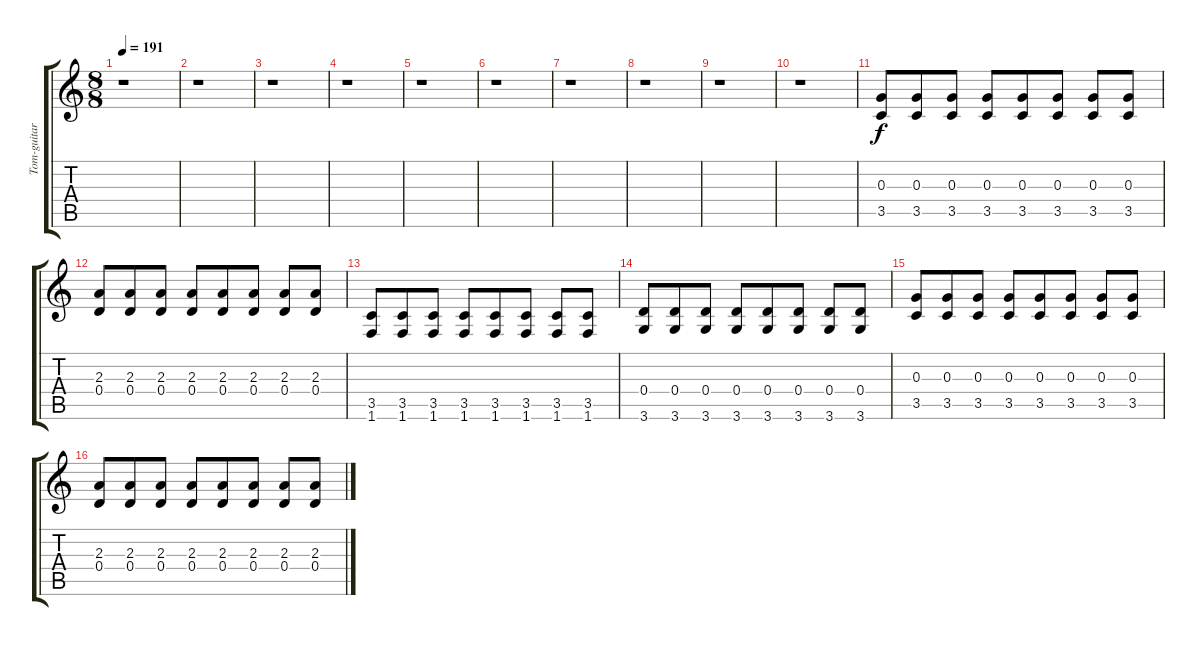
\track ("Tom-guitar" "Tom-guitar") {instrument distortionguitar}
\staff {score tabs}
\tuning (E4 B3 G3 D3 A2 E2) {hide}
\ts (8 8)
\tempo 191
\clef g2
\ks c
r.1{dy f} |
r.1 |
r.1 |
r.1 |
r.1 |
r.1 |
r.1 |
r.1 |
r.1 |
r.1 |
(0.3 3.5).8 (0.3 3.5).8 (0.3 3.5).8 (0.3 3.5).8 (0.3 3.5).8 (0.3 3.5).8 (0.3 3.5).8 (0.3 3.5).8 |
(2.3 0.4).8 (2.3 0.4).8 (2.3 0.4).8 (2.3 0.4).8 (2.3 0.4).8 (2.3 0.4).8 (2.3 0.4).8 (2.3 0.4).8 |
(3.5 1.6).8 (3.5 1.6).8 (3.5 1.6).8 (3.5 1.6).8 (3.5 1.6).8 (3.5 1.6).8 (3.5 1.6).8 (3.5 1.6).8 |
(0.4 3.6).8 (0.4 3.6).8 (0.4 3.6).8 (0.4 3.6).8 (0.4 3.6).8 (0.4 3.6).8 (0.4 3.6).8 (0.4 3.6).8 |
(0.3 3.5).8 (0.3 3.5).8 (0.3 3.5).8 (0.3 3.5).8 (0.3 3.5).8 (0.3 3.5).8 (0.3 3.5).8 (0.3 3.5).8 |
(2.3 0.4).8 (2.3 0.4).8 (2.3 0.4).8 (2.3 0.4).8 (2.3 0.4).8 (2.3 0.4).8 (2.3 0.4).8 (2.3 0.4).8
